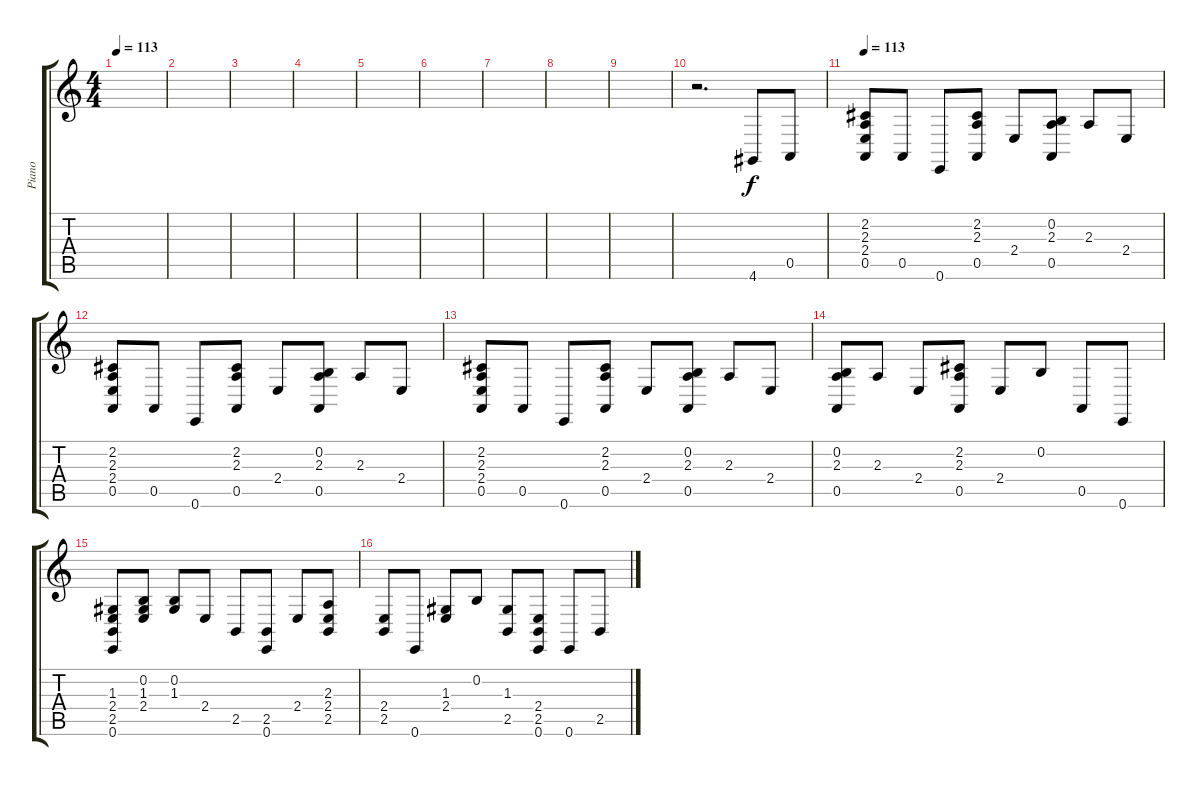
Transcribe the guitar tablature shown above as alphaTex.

\track ("Piano" "Piano") {instrument acousticgrandpiano}
\staff {score tabs}
\tuning (E4 B3 G3 D3 A2 E2) {hide}
\ts (4 4)
\tempo 113
\clef g2
\ks c
|
|
|
|
|
|
|
|
|
r.2{d} 4.6.8 0.5.8 |
\tempo 113
(2.2 2.3 2.4 0.5).8 0.5.8 0.6.8 (2.2 2.3 0.5).8 2.4.8 (0.2 2.3 0.5).8 2.3.8 2.4.8 |
(2.2 2.3 2.4 0.5).8 0.5.8 0.6.8 (2.2 2.3 0.5).8 2.4.8 (0.2 2.3 0.5).8 2.3.8 2.4.8 |
(2.2 2.3 2.4 0.5).8 0.5.8 0.6.8 (2.2 2.3 0.5).8 2.4.8 (0.2 2.3 0.5).8 2.3.8 2.4.8 |
(0.2 2.3 0.5).8 2.3.8 2.4.8 (2.2 2.3 0.5).8 2.4.8 0.2.8 0.5.8 0.6.8 |
(1.3 2.4 2.5 0.6).8 (0.2 1.3 2.4).8 (0.2 1.3).8 2.4.8 2.5.8 (2.5 0.6).8 2.4.8 (2.3 2.4 2.5).8 |
(2.4 2.5).8 0.6.8 (1.3 2.4).8 0.2.8 (1.3 2.5).8 (2.4 2.5 0.6).8 0.6.8 2.5.8
